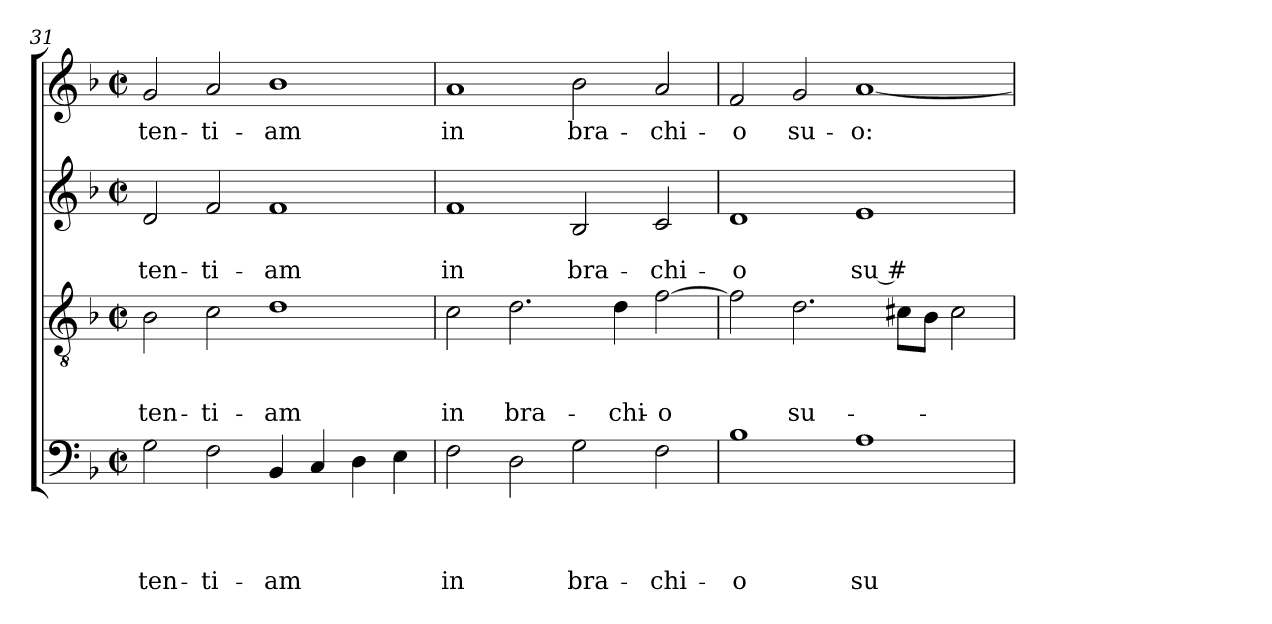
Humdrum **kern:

**kern	**text	**text	**text	**text	**kern	**text	**text	**text	**kern	**text	**text	**kern	**text
*part4	*part4	*part4	*part4	*part4	*part3	*part3	*part3	*part3	*part2	*part2	*part2	*part1	*part1
*staff4	*staff4	*staff4	*staff4	*staff4	*staff3	*staff3	*staff3	*staff3	*staff2	*staff2	*staff2	*staff1	*staff1
*clefF4	*	*	*	*	*clefGv2	*	*	*	*clefG2	*	*	*clefG2	*
*k[b-]	*	*	*	*	*k[b-]	*	*	*	*k[b-]	*	*	*k[b-]	*
*F:	*	*	*	*	*F:	*	*	*	*F:	*	*	*F:	*
*M2/2	*	*	*	*	*M2/2	*	*	*	*M2/2	*	*	*M2/2	*
*met(c|)	*	*	*	*	*met(c|)	*	*	*	*met(c|)	*	*	*met(c|)	*
=31	=31	=31	=31	=31	=31	=31	=31	=31	=31	=31	=31	=31	=31
!	!	!	!	!LO:LY:b	!	!	!	!LO:LY:b	!	!	!LO:LY:b	!	!LO:LY:b
2G\	.	.	.	-ten-	2B-\	.	.	-ten-	2d/	.	-ten-	2g/	-ten-
!	!	!	!	!LO:LY:b	!	!	!	!LO:LY:b	!	!	!LO:LY:b	!	!LO:LY:b
2F\	.	.	.	-ti-	2c\	.	.	-ti-	2f/	.	-ti-	2a/	-ti-
!	!	!	!	!LO:LY:b	!	!	!	!LO:LY:b	!	!	!LO:LY:b	!	!LO:LY:b
4BB-/	.	.	.	-am	1d	.	.	-am	1f	.	-am	1b-	-am
4C/	.	.	.	.	.	.	.	.	.	.	.	.	.
4D\	.	.	.	.	.	.	.	.	.	.	.	.	.
4E\	.	.	.	.	.	.	.	.	.	.	.	.	.
=32	=32	=32	=32	=32	=32	=32	=32	=32	=32	=32	=32	=32	=32
!	!	!	!	!LO:LY:b	!	!	!	!LO:LY:b	!	!	!LO:LY:b	!	!LO:LY:b
2F\	.	.	.	in	2c\	.	.	in	1f	.	in	1a	in
!	!	!	!	!	!	!	!	!LO:LY:b	!	!	!	!	!
2D\	.	.	.	.	2.d\	.	.	bra-	.	.	.	.	.
!	!	!	!	!LO:LY:b	!	!	!	!	!	!	!LO:LY:b	!	!LO:LY:b
2G\	.	.	.	bra-	.	.	.	.	2B-/	.	bra-	2b-\	bra-
!	!	!	!	!	!	!	!	!LO:LY:b	!	!	!	!	!
.	.	.	.	.	4d\	.	.	-chi-	.	.	.	.	.
!	!	!	!	!LO:LY:b	!	!	!	!LO:LY:b	!	!	!LO:LY:b	!	!LO:LY:b
2F\	.	.	.	-chi-	[>2f\	.	.	-o	2c/	.	-chi-	2a/	-chi-
=33	=33	=33	=33	=33	=33	=33	=33	=33	=33	=33	=33	=33	=33
!	!	!	!	!LO:LY:b:rj	!	!	!	!	!	!	!LO:LY:b:rj	!	!LO:LY:b
1B-	.	.	.	-o	2f\]	.	.	.	1d	.	-o	2f/	-o
!	!	!	!	!	!	!	!	!LO:LY:b	!	!	!	!	!LO:LY:b
.	.	.	.	.	2.d\	.	.	su-	.	.	.	2g/	su-
!	!	!	!	!LO:LY:b	!	!	!	!	!	!	!LO:LY:b	!	!LO:LY:b
1A	.	.	.	su-	.	.	.	.	1e	.	su ­#	[<1a	-o:
.	.	.	.	.	8c#\L	.	.	.	.	.	.	.	.
.	.	.	.	.	8B-\J	.	.	.	.	.	.	.	.
.	.	.	.	.	2c#\	.	.	.	.	.	.	.	.
=	=	=	=	=	=	=	=	=	=	=	=	=	=
*-	*-	*-	*-	*-	*-	*-	*-	*-	*-	*-	*-	*-	*-
